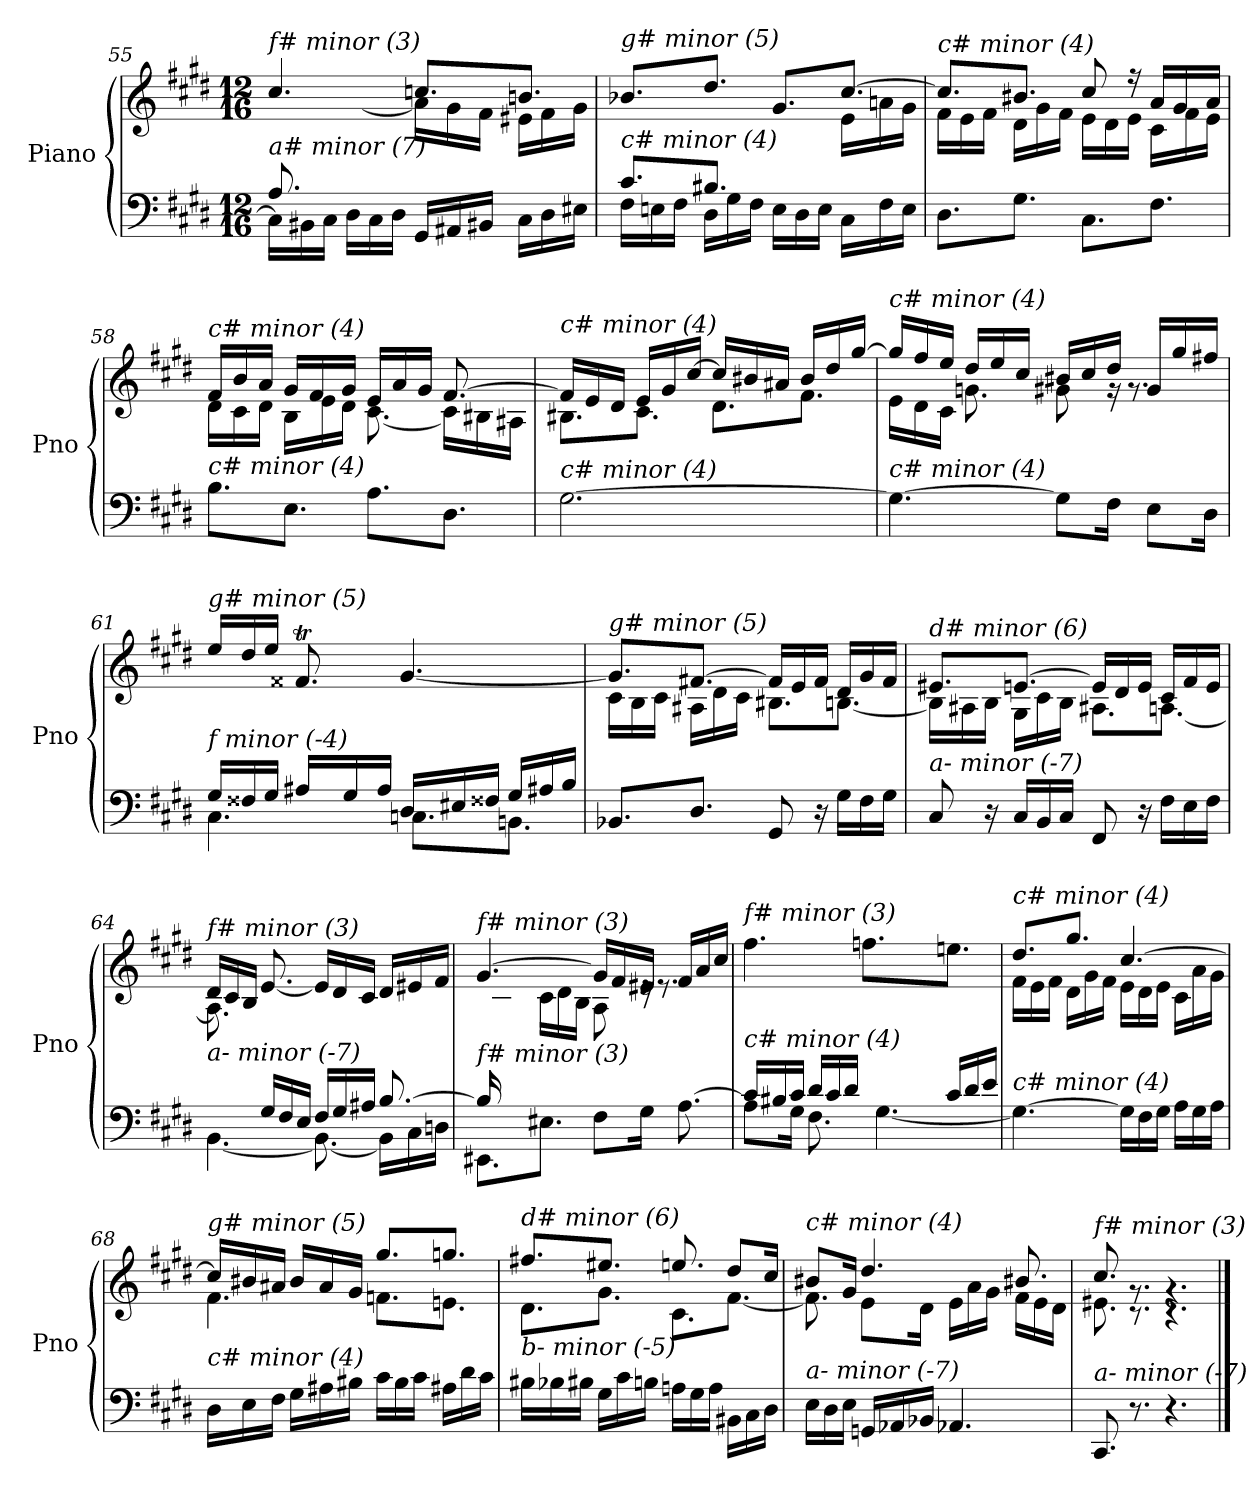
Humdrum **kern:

**kern	**kern
*part1	*part1
*staff2	*staff1
*I"Piano	*
*I'Pno	*
!!LO:LB:g=z
*clefF4	*clefG2
*k[f#c#g#d#]	*k[f#c#g#d#]
*M12/16	*M12/16
=55	=55
*^	*^
*	*^	*	*^
!	!	!	!LO:TX:i:t=f# minor (3)	!	!
!LO:TX:i:t=a# minor (7)	!	!	!	!	!
8.A/L	8.ryy	16C#\LL]	4.cc#/	8.ryy	8.ryy
.	.	16BB#X\	.	.	.
.	.	16C#\JJ	.	.	.
2ryy	16D#\LL	2ryy	.	[8.a\J	2ryy
.	16C#\	.	.	.	.
.	16D#\JJ	.	.	.	.
.	16GG#/LL	.	8.ccni/L	16a\LL]	.
.	16AA#X/	.	.	16g#\	.
.	16BB#X/JJ	.	.	16f#\JJ	.
.	16C#\LL	.	8.bn/J	16e#X\LL	.
.	16D#\	.	.	16f#\	.
16ryy	16E#X\JJ	16ryy	.	16g#\JJ	16ryy
=56	=56	=56	=56	=56	=56
!	!	!	!LO:TX:i:t=g# minor (5)	!	!
!LO:TX:i:t=c# minor (4)	!	!	!	!	!
*	*v	*v	*	*	*
*	*	*	*v	*v
8.c#/L	16F#\LL	8.b-Xi/L	4.ryy
.	16En\	.	.
.	16F#\JJ	.	.
8.B#X/J	16D#\LL	8.dd#/J	.
.	16G#\	.	.
.	16F#\JJ	.	.
4.ryy	16E\LL	8.g#/L	16g#\LLyy
.	16D#\	.	16f#\
.	16E\JJ	.	16g#\JJ
.	16C#\LL	[8.cc#/J	16e\LL
.	16F#\	.	16an\
.	16E\JJ	.	16g#\JJ
=57	=57	=57	=57
!	!	!LO:TX:i:t=c# minor (4)	!
!LO:TX:i:t=c# minor (4)	!	!	!
*v	*v	*	*
8.D#\L	8.cc#/L]	16f#\LL
.	.	16e\
.	.	16f#\JJ
8.G#\J	8.b#X/J	16d#\LL
.	.	16g#\
.	.	16f#\JJ
8.C#\L	8cc#/	16e\LL
.	.	16d#\
.	16r	16e\JJ
8.F#\J	16a/LL	16c#\LL
.	16g#/	16f#\
.	16a/JJ	16e\JJ
!!LO:LB:g=z	!!
=58	=58	=58
!	!LO:TX:i:t=c# minor (4)	!
!LO:TX:i:t=c# minor (4)	!	!
8.B\L	16f#/LL	16d#\LL
.	16b/	16c#\
.	16a/JJ	16d#\JJ
8.E\J	16g#/LL	16B\LL
.	16f#/	16e\
.	16g#/JJ	16d#\JJ
8.A\L	16e/LL	[8.c#\
.	16a/	.
.	16g#/JJ	.
8.D#\J	[8.f#/	16c#\LL]
.	.	16B#X\
.	.	16A#X\JJ
=59	=59	=59
!	!LO:TX:i:t=c# minor (4)	!
!LO:TX:i:t=c# minor (4)	!	!
[2.G#\	16f#/LL]	8.B#X\L
.	16e/	.
.	16d#/JJ	.
.	16e/LL	8.c#\J
.	16g#/	.
.	[16cc#/JJ	.
.	16cc#/LL]	8.d#\L
.	16b#X/	.
.	16a#X/JJ	.
.	16b#/LL	8.f#\J
.	16dd#/	.
.	[16gg#/JJ	.
=60	=60	=60
!	!LO:TX:i:t=c# minor (4)	!
!LO:TX:i:t=c# minor (4)	!	!
4.G#\_	16gg#/LL]	16e\LL
.	16ff#/	16d#\
.	16ee/JJ	16c#\JJ
.	16dd#/LL	8.gni\
.	16ee/	.
.	16cc#/JJ	.
8G#\L]	16b#X/LL	8g#\
.	16cc#/	.
16F#\Jk	16dd#/JJ	16rg
8E\L	16g#/LL	8.rg
.	16gg#/	.
16D#\Jk	16ff#X/JJ	.
!!LO:LB:g=z	!!
=61	=61	=61
*^	*	*
*	*^	*	*
!	!	!	!LO:TX:i:t=g# minor (5)	!
!LO:TX:i:t=f minor (-4)	!	!	!	!
8.ryy	16G#/LL	4.C#\	16ee/LL	8.ryy
.	16F##X/	.	16dd#/	.
.	16G#/JJ	.	16ee/JJ	.
8.ryy	16A#X/LL	.	8.f##Xt/	32g#!yy
.	.	.	.	32f##!yy
.	16G#/	.	.	32g#!yy
.	.	.	.	16.f##!yy
.	16A#/JJ	.	.	.
4.ryy	16D#/LL	8.Cni\L	[4.g#/	4.ryy
.	16E#X/	.	.	.
.	16F##X/JJ	.	.	.
.	16G#/LL	8.BBn\J	.	.
.	16A#X/	.	.	.
.	16B/JJ	.	.	.
*	*v	*v	*	*
=62	=62	=62	=62
!	!	!LO:TX:i:t=g# minor (5)	!
!LO:TX:i:t=b- minor (-5)	!	!	!
*v	*v	*	*
8.BB-Xi/L	8.g#/L]	16c#\LL
.	.	16B\
.	.	16c#\JJ
8.D#/J	[8.f#X/J	16A#X\LL
.	.	16d#\
.	.	16c#\JJ
8GG#/	16f#/LL]	8.B#X\L
.	16e/	.
16r	16f#/JJ	.
16G#\LL	16d#/LL	[8.Bn\J
16F#\	16g#/	.
16G#\JJ	16f#/JJ	.
!!LO:LB:g=z	!!
=63	=63	=63
!	!LO:TX:i:t=d# minor (6)	!
!LO:TX:i:t=a- minor (-7)	!	!
8C#/	8.e#X/L	16B\LL]
.	.	16A#X\
16r	.	16B\JJ
16C#/LL	[8.en/J	16G#\LL
16BB/	.	16c#\
16C#/JJ	.	16B\JJ
8FF#/	16e/LL]	8.A#X\L
.	16d#/	.
16r	16e/JJ	.
16F#\LL	16c#/LL	[8.An\J
16E\	16f#/	.
16F#\JJ	16e/JJ	.
=64	=64	=64
*^	*	*
!	!	!LO:TX:i:t=f# minor (3)	!
!LO:TX:i:t=a- minor (-7)	!	!	!
8.ryy	[4.BB\	16d#/LL	8.A\]
.	.	16c#/	.
.	.	16B/JJ	.
16G#/LL	.	[8.e/	2ryy
16F#/	.	.	.
16E/JJ	.	.	.
16F#/LL	8.BB\_	16e/LL]	.
16G#/	.	16d#/	.
16A#X/JJ	.	16c#/JJ	.
[8.B/	16BB\LL]	16d#/LL	.
.	16C#\	16e#X/	.
.	16Dn\JJ	16f#/JJ	16ryy
=65	=65	=65	=65
!	!	!LO:TX:i:t=f# minor (3)	!
!LO:TX:i:t=f# minor (3)	!	!	!
16B/LL]	8.EE#X\L	[4.g#/	16ryy
2ryy	.	.	16c#\
.	.	.	16dn\JJ
.	8.E#X\J	.	16c#\LL
.	.	.	16d\
.	.	.	16B\JJ
.	8F#\L	16g#/LL]	8A\
.	.	16f#/	.
.	16G#\Jk	16e#X/JJ	16re
8.ryy	[8.A\	16f#/LL	8.re
.	.	16a/	.
.	.	16cc#/JJ	.
*	*	*v	*v
!!LO:PB:g=z
=66	=66	=66
!	!	!LO:TX:i:t=f# minor (3)
!LO:TX:i:t=c# minor (4)	!	!
8A\L]	16c#/LL	4.ff#\
.	16B#X/	.
16G#\Jk	16c#/JJ	.
16d#/LL	8.F#\	.
16c#/	.	.
16d#/JJ	.	.
16G#/LLyy	[4.G#\	8.ffni\L
16A#X/	.	.
16B#/JJ	.	.
16c#/LL	.	8.een\J
16d#/	.	.
16e/JJ	.	.
*v	*v	*
=67	=67
*	*^
!	!LO:TX:i:t=c# minor (4)	!
!LO:TX:i:t=c# minor (4)	!	!
4.G#\_	8.dd#/L	16f#\LL
.	.	16e\
.	.	16f#\JJ
.	8.gg#/J	16d#\LL
.	.	16g#\
.	.	16f#\JJ
16G#\LL]	[4.cc#/	16e\LL
16F#\	.	16d#\
16G#\JJ	.	16e\JJ
16A\LL	.	16c#\LL
16G#\	.	16a\
16A\JJ	.	16g#\JJ
=68	=68	=68
!	!LO:TX:i:t=g# minor (5)	!
!LO:TX:i:t=c# minor (4)	!	!
16D#\LL	16cc#/LL]	4.f#\
16E\	16b#X/	.
16F#\JJ	16a#X/JJ	.
16G#\LL	16b#/LL	.
16A#X\	16a#/	.
16B#X\JJ	16g#/JJ	.
16c#\LL	8.gg#/L	8.fni\L
16B#\	.	.
16c#\JJ	.	.
16A#X\LL	8.ggni/J	8.en\J
16d#\	.	.
16c#\JJ	.	.
!!LO:LB:g=z	!!
=69	=69	=69
!	!LO:TX:i:t=d# minor (6)	!
!LO:TX:i:t=b- minor (-5)	!	!
16B#X\LL	8.ff#X/L	8.d#\L
16B-Xi\	.	.
16B#\JJ	.	.
16G#\LL	8.ee#X/J	8.g#\J
16c#\	.	.
16Bn\JJ	.	.
16An\LL	8.een/	8.c#\L
16G#\	.	.
16A\JJ	.	.
16BB#X\LL	8dd#/L	[8.f#\J
16C#\	.	.
16D#\JJ	16cc#/Jk	.
=70	=70	=70
!	!LO:TX:i:t=c# minor (4)	!
!LO:TX:i:t=a- minor (-7)	!	!
16E\LL	8b#X/L	8.f#\]
16D#\	.	.
16E\JJ	16g#/Jk	.
16GGni/LL	4.dd#/	8e\L
16AA-Xi/	.	.
16BB-Xi/JJ	.	16d#\Jk
4.AA-Xi/	.	16e\LL
.	.	16a\
.	.	16g#\JJ
.	8.b#X/	16f#\LL
.	.	16e\
.	.	16d#\JJ
=71	=71	=71
!	!LO:TX:i:t=f# minor (3)	!
!LO:TX:i:t=a- minor (-7)	!	!
8.CC#/	8.cc#/	8.e#X\
8.r	8.rg	8.r
4.r	4.rg	4.r
*	*v	*v
==	==
*-	*-
